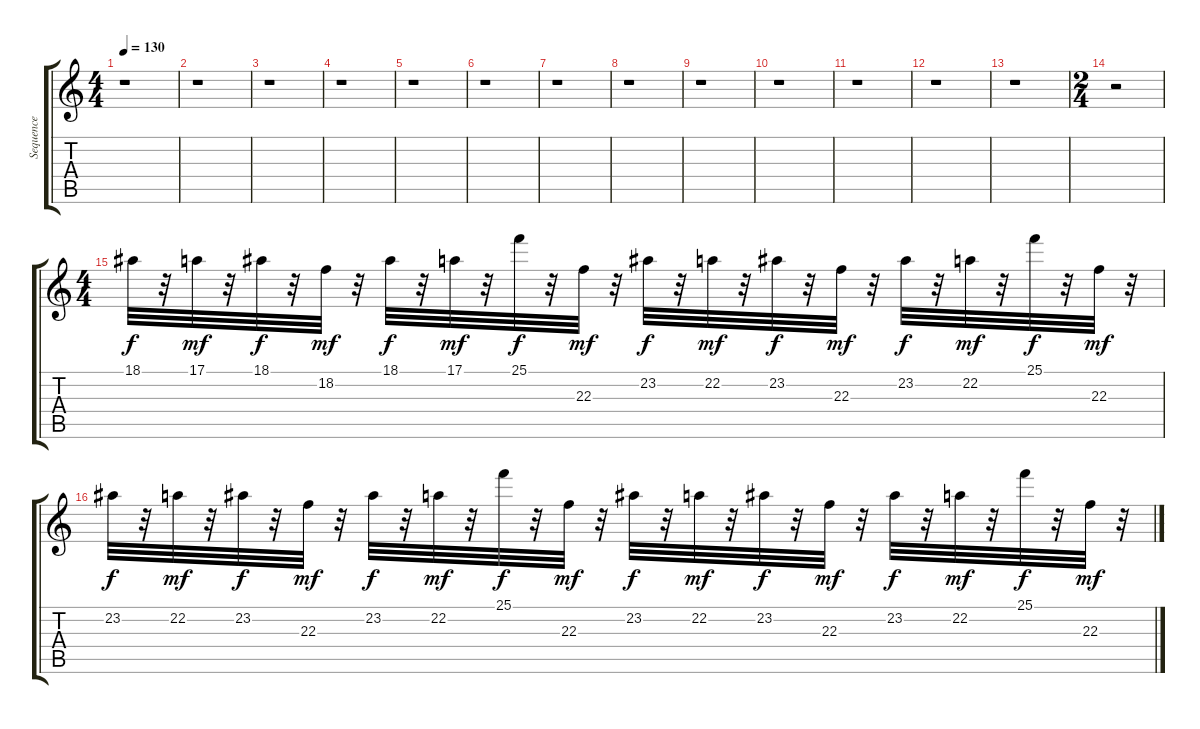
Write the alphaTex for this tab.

\track ("Sequence" "Sequence") {instrument lead2sawtooth}
\staff {score tabs}
\tuning (E4 B3 G3 D3 A2 E2) {hide}
\ts (4 4)
\tempo 130
\clef g2
\ks c
r.1{dy mp} |
r.1 |
r.1 |
r.1 |
r.1 |
r.1 |
r.1 |
r.1 |
r.1 |
r.1 |
r.1 |
r.1 |
r.1 |
\ts (2 4)
r.2 |
\ts (4 4)
18.1.32{dy f balance 8} r.32 17.1.32{dy mf} r.32 18.1.32{dy f} r.32 18.2.32{dy mf} r.32 18.1.32{dy f} r.32 17.1.32{dy mf} r.32 25.1.32{dy f} r.32 22.3.32{dy mf} r.32 23.2.32{dy f} r.32 22.2.32{dy mf} r.32 23.2.32{dy f} r.32 22.3.32{dy mf} r.32 23.2.32{dy f} r.32 22.2.32{dy mf} r.32 25.1.32{dy f} r.32 22.3.32{dy mf} r.32 |
23.2.32{dy f} r.32 22.2.32{dy mf} r.32 23.2.32{dy f} r.32 22.3.32{dy mf} r.32 23.2.32{dy f} r.32 22.2.32{dy mf} r.32 25.1.32{dy f} r.32 22.3.32{dy mf} r.32 23.2.32{dy f} r.32 22.2.32{dy mf} r.32 23.2.32{dy f} r.32 22.3.32{dy mf} r.32 23.2.32{dy f} r.32 22.2.32{dy mf} r.32 25.1.32{dy f} r.32 22.3.32{dy mf} r.32
